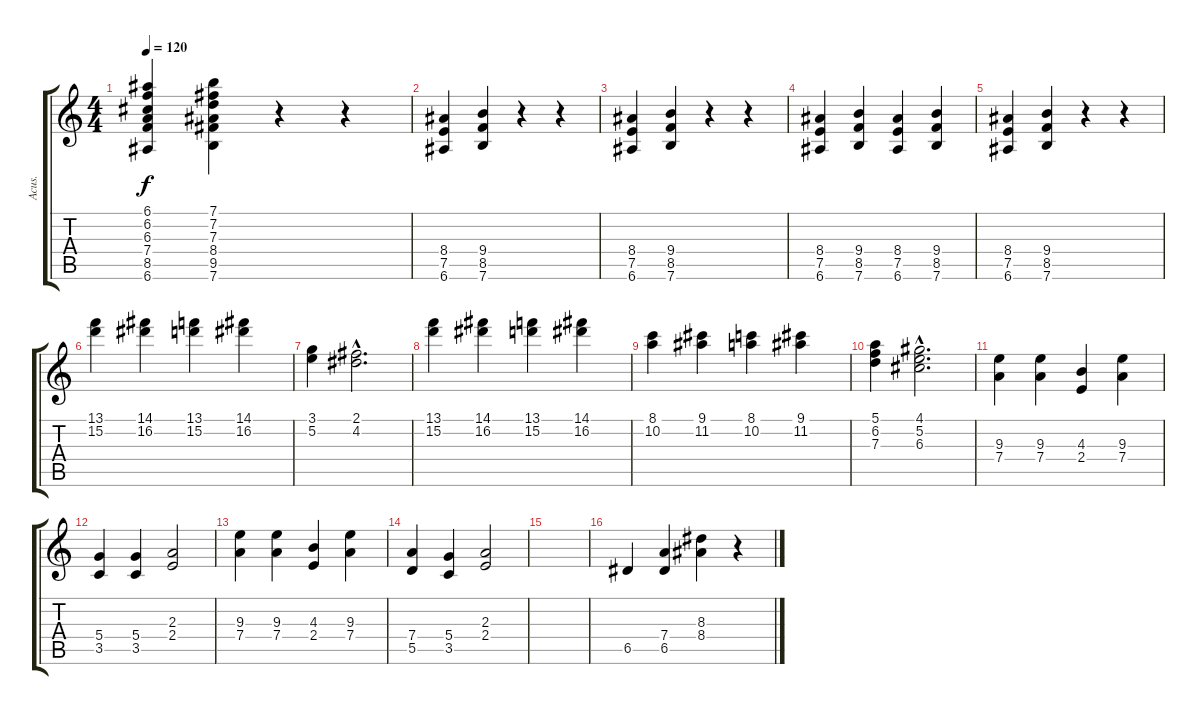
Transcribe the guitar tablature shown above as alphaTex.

\track ("Acus." "Acus.") {instrument acousticguitarnylon}
\staff {score tabs}
\tuning (E4 B3 G3 D3 A2 E2) {hide}
\ts (4 4)
\tempo 120
\clef g2
\ks c
(6.1 6.2 6.3 7.4 8.5 6.6).4{dy f} (7.1 7.2 7.3 8.4 9.5 7.6).4 r.4 r.4 |
(8.4 7.5 6.6).4 (9.4 8.5 7.6).4 r.4 r.4 |
(8.4 7.5 6.6).4 (9.4 8.5 7.6).4 r.4 r.4 |
(8.4 7.5 6.6).4 (9.4 8.5 7.6).4 (8.4 7.5 6.6).4 (9.4 8.5 7.6).4 |
(8.4 7.5 6.6).4 (9.4 8.5 7.6).4 r.4 r.4 |
(13.1 15.2).4 (14.1 16.2).4 (13.1 15.2).4 (14.1 16.2).4 |
(3.1 5.2).4 (2.1{hac} 4.2{hac}).2{d} |
(13.1 15.2).4 (14.1 16.2).4 (13.1 15.2).4 (14.1 16.2).4 |
(8.1 10.2).4 (9.1 11.2).4 (8.1 10.2).4 (9.1 11.2).4 |
(5.1 6.2 7.3).4 (4.1{hac} 5.2{hac} 6.3{hac}).2{d} |
(9.3 7.4).4 (9.3 7.4).4 (4.3 2.4).4 (9.3 7.4).4 |
(5.4 3.5).4 (5.4 3.5).4 (2.3 2.4).2 |
(9.3 7.4).4 (9.3 7.4).4 (4.3 2.4).4 (9.3 7.4).4 |
(7.4 5.5).4 (5.4 3.5).4 (2.3 2.4).2 |
|
6.5.4 (7.4 6.5).4 (8.3 8.4).4 r.4
